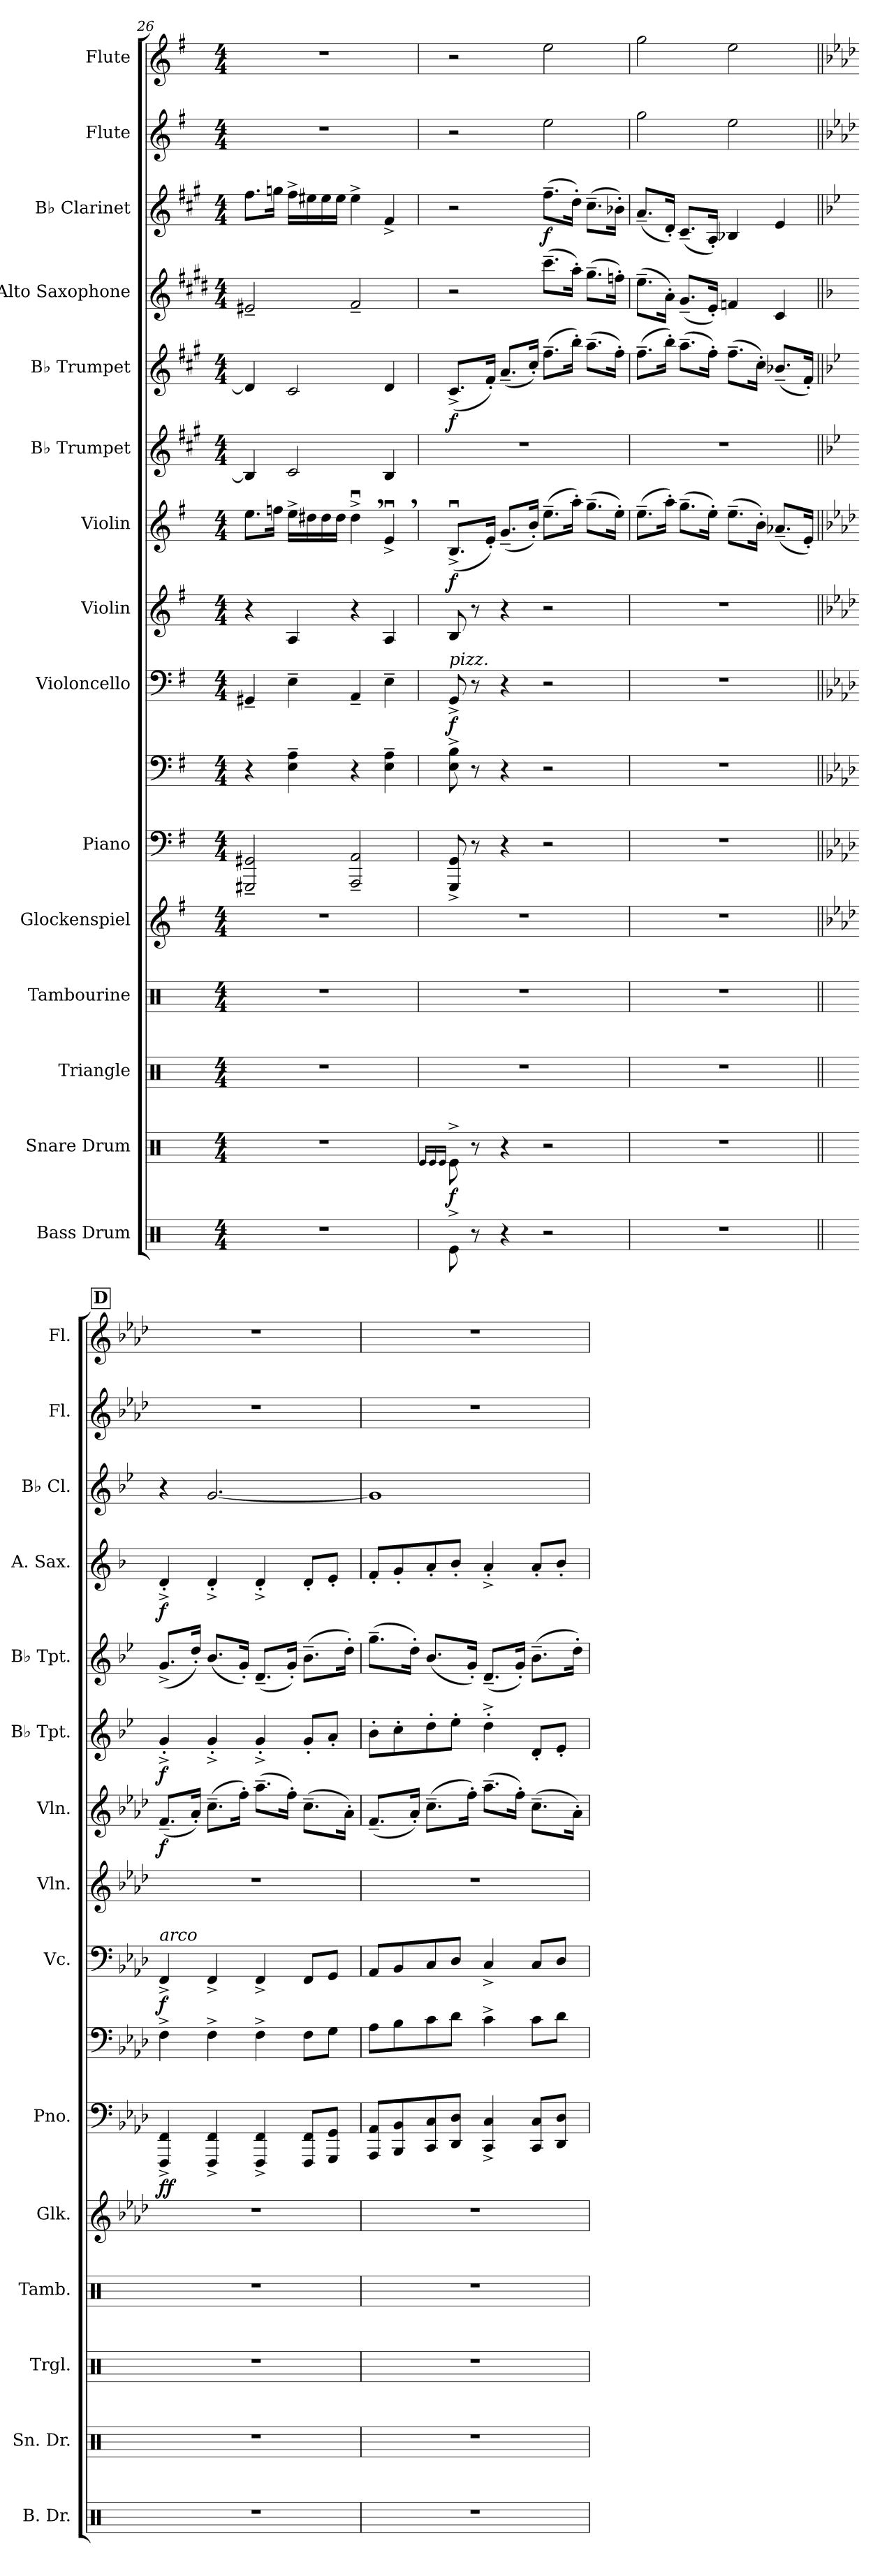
**kern	**kern	**dynam	**kern	**kern	**kern	**kern	**kern	**dynam	**kern	**dynam	**kern	**kern	**dynam	**kern	**dynam	**kern	**dynam	**kern	**dynam	**kern	**dynam	**kern	**kern
*part15	*part14	*part14	*part13	*part12	*part11	*part10	*part10	*part10	*part9	*part9	*part8	*part7	*part7	*part6	*part6	*part5	*part5	*part4	*part4	*part3	*part3	*part2	*part1
*staff16	*staff15	*staff15	*staff14	*staff13	*staff12	*staff11	*staff10	*staff10/11	*staff9	*staff9	*staff8	*staff7	*staff7	*staff6	*staff6	*staff5	*staff5	*staff4	*staff4	*staff3	*staff3	*staff2	*staff1
*I"Bass Drum	*I"Snare Drum	*	*I"Triangle	*I"Tambourine	*I"Glockenspiel	*I"Piano	*	*	*I"Violoncello	*	*I"Violin	*I"Violin	*	*I"B♭ Trumpet	*	*I"B♭ Trumpet	*	*I"Alto Saxophone	*	*I"B♭ Clarinet	*	*I"Flute	*I"Flute
*I'B. Dr.	*I'Sn. Dr.	*	*I'Trgl.	*I'Tamb.	*I'Glk.	*I'Pno.	*	*	*I'Vc.	*	*I'Vln.	*I'Vln.	*	*I'B♭ Tpt.	*	*I'B♭ Tpt.	*	*I'A. Sax.	*	*I'B♭ Cl.	*	*I'Fl.	*I'Fl.
!!LO:PB:g=z
*clefX	*clefX	*	*clefX	*clefX	*clefG2	*clefF4	*clefF4	*	*clefF4	*	*clefG2	*clefG2	*	*clefG2	*	*clefG2	*	*clefG2	*	*clefG2	*	*clefG2	*clefG2
*	*	*	*	*	*ITrd-14c-24	*	*	*	*	*	*	*	*	*ITrd1c2	*	*ITrd1c2	*	*ITrd5c9	*	*ITrd1c2	*	*	*
*k[]	*k[]	*	*k[]	*k[]	*k[f#]	*k[f#]	*k[f#]	*	*k[f#]	*	*k[f#]	*k[f#]	*	*k[f#]	*	*k[f#]	*	*k[f#]	*	*k[f#]	*	*k[f#]	*k[f#]
*M4/4	*M4/4	*	*M4/4	*M4/4	*M4/4	*M4/4	*M4/4	*	*M4/4	*	*M4/4	*M4/4	*	*M4/4	*	*M4/4	*	*M4/4	*	*M4/4	*	*M4/4	*M4/4
=26	=26	=26	=26	=26	=26	=26	=26	=26	=26	=26	=26	=26	=26	=26	=26	=26	=26	=26	=26	=26	=26	=26	=26
1r	1r	.	1r	1r	1r	2GGG#X/~ 2GG#X/~	4r	.	4GG#X~/	.	4r	8.ee\L	.	4A/]	.	4c/]	.	2G#X~/	.	8.ee\L	.	1r	1r
.	.	.	.	.	.	.	.	.	.	.	.	16ffn\Jk	.	.	.	.	.	.	.	16ffn\Jk	.	.	.
.	.	.	.	.	.	.	4E\~ 4A\~	.	4E~\	.	4A/	16ee^\LL	.	2B/	.	2B/	.	.	.	16ee^\LL	.	.	.
.	.	.	.	.	.	.	.	.	.	.	.	16dd#X\	.	.	.	.	.	.	.	16dd#X\	.	.	.
.	.	.	.	.	.	.	.	.	.	.	.	16dd#\	.	.	.	.	.	.	.	16dd#\	.	.	.
.	.	.	.	.	.	.	.	.	.	.	.	16dd#\JJ	.	.	.	.	.	.	.	16dd#\JJ	.	.	.
.	.	.	.	.	.	2AAA/~ 2AA/~	4r	.	4AA~/	.	4r	4dd#u^,\	.	.	.	.	.	2A~/	.	4dd#^\	.	.	.
.	.	.	.	.	.	.	4E\~ 4A\~	.	4E~\	.	4A/	4eu^,/	.	4A/	.	4c/	.	.	.	4e^/	.	.	.
=27	=27	=27	=27	=27	=27	=27	=27	=27	=27	=27	=27	=27	=27	=27	=27	=27	=27	=27	=27	=27	=27	=27	=27
.	16qRe/LL	.	.	.	.	.	.	.	.	.	.	.	.	.	.	.	.	.	.	.	.	.	.
.	16qRe/	.	.	.	.	.	.	.	.	.	.	.	.	.	.	.	.	.	.	.	.	.	.
.	16qRe/JJ	.	.	.	.	.	.	.	.	.	.	.	.	.	.	.	.	.	.	.	.	.	.
!	!	!	!	!	!	!	!	!	!LO:TX:a:i:t=pizz.	!	!	!	!	!	!	!	!	!	!	!	!	!	!
!	!	!LO:DY:b	!	!	!	!	!	!	!	!LO:DY:b	!	!	!LO:DY:b	!	!	!	!LO:DY:b	!	!	!	!	!	!
8Re^\	8Re^\	f	1r	1r	1r	8GGG/^ 8GG/^	8E\^ 8B\^	.	8GG^/	f	8B/	(8.Bu^/L	f	1r	.	(8.B^/L	f	2r	.	2r	.	2r	2r
8r	8r	.	.	.	.	8r	8r	.	8r	.	8r	.	.	.	.	.	.	.	.	.	.	.	.
.	.	.	.	.	.	.	.	.	.	.	.	16e'/Jk)	.	.	.	16e'/Jk)	.	.	.	.	.	.	.
4r	4r	.	.	.	.	4r	4r	.	4r	.	4r	(8.g~/L	.	.	.	(8.g~/L	.	.	.	.	.	.	.
.	.	.	.	.	.	.	.	.	.	.	.	16b'/Jk)	.	.	.	16b'/Jk)	.	.	.	.	.	.	.
!	!	!	!	!	!	!	!	!	!	!	!	!	!	!	!	!	!	!	!	!	!LO:DY:b	!	!
2r	2r	.	.	.	.	2r	2r	.	2r	.	2r	(8.ee~\L	.	.	.	(8.ee~\L	.	(8.ee~\L	.	(8.ee~\L	f	2ee\	2ee\
.	.	.	.	.	.	.	.	.	.	.	.	16aa'\Jk)	.	.	.	16aa'\Jk)	.	16cc'\Jk)	.	16cc'\Jk)	.	.	.
.	.	.	.	.	.	.	.	.	.	.	.	(8.gg~\L	.	.	.	(8.gg~\L	.	(8.b~\L	.	(8.b~\L	.	.	.
.	.	.	.	.	.	.	.	.	.	.	.	16ee'\Jk)	.	.	.	16ee'\Jk)	.	16a-X'\Jk)	.	16a-X'\Jk)	.	.	.
=28	=28	=28	=28	=28	=28	=28	=28	=28	=28	=28	=28	=28	=28	=28	=28	=28	=28	=28	=28	=28	=28	=28	=28
1r	1r	.	1r	1r	1r	1r	1r	.	1r	.	1r	(8.ee~\L	.	1r	.	(8.ee~\L	.	(8.g~\L	.	(8.g~/L	.	2gg\	2gg\
.	.	.	.	.	.	.	.	.	.	.	.	16aa'\Jk)	.	.	.	16aa'\Jk)	.	16c'\Jk)	.	16c'/Jk)	.	.	.
.	.	.	.	.	.	.	.	.	.	.	.	(8.gg~\L	.	.	.	(8.gg~\L	.	(8.B~/L	.	(8.B~/L	.	.	.
.	.	.	.	.	.	.	.	.	.	.	.	16ee'\Jk)	.	.	.	16ee'\Jk)	.	16G'/Jk)	.	16G'/Jk)	.	.	.
.	.	.	.	.	.	.	.	.	.	.	.	(8.ee~\L	.	.	.	(8.ee~\L	.	4A-X/	.	4A-X/	.	2ee\	2ee\
.	.	.	.	.	.	.	.	.	.	.	.	16b'\Jk)	.	.	.	16b'\Jk)	.	.	.	.	.	.	.
.	.	.	.	.	.	.	.	.	.	.	.	(8.a-X~/L	.	.	.	(8.a-X~/L	.	4E/	.	4d/	.	.	.
.	.	.	.	.	.	.	.	.	.	.	.	16e'/Jk)	.	.	.	16e'/Jk)	.	.	.	.	.	.	.
!!LO:PB:g=z
!!LO:REH:place=s1:a:B:fs=14:t=D
=29||	=29||	=29||	=29||	=29||	=29||	=29||	=29||	=29||	=29||	=29||	=29||	=29||	=29||	=29||	=29||	=29||	=29||	=29||	=29||	=29||	=29||	=29||	=29||
*	*	*	*	*	*k[b-e-a-d-]	*k[b-e-a-d-]	*k[b-e-a-d-]	*	*k[b-e-a-d-]	*	*k[b-e-a-d-]	*k[b-e-a-d-]	*	*k[b-e-a-d-]	*	*k[b-e-a-d-]	*	*k[b-e-a-d-]	*	*k[b-e-a-d-]	*	*k[b-e-a-d-]	*k[b-e-a-d-]
!	!	!	!	!	!	!	!	!	!LO:TX:a:i:t=arco	!	!	!	!	!	!	!	!	!	!	!	!	!	!
!	!	!	!	!	!	!	!	!LO:DY:b=2	!	!	!	!	!	!	!	!	!	!	!	!	!	!	!
!	!	!	!	!	!	!	!	!LO:DY:n=1:b	!	!LO:DY:b	!	!	!LO:DY:b	!	!LO:DY:b	!	!	!	!LO:DY:b	!	!	!	!
1r	1r	.	1r	1r	1r	4FFF/^ 4FF/^	4F^\	f f	4FF^/	f	1r	(8.f~/L	f	4f^'/	f	(8.f^/L	.	4F^'/	f	4r	.	1r	1r
.	.	.	.	.	.	.	.	.	.	.	.	16a-'/Jk)	.	.	.	16cc'/Jk)	.	.	.	.	.	.	.
.	.	.	.	.	.	4FFF/^ 4FF/^	4F^\	.	4FF^/	.	.	(8.cc~\L	.	4f^'/	.	(8.a-/L	.	4F^'/	.	[2.f/	.	.	.
.	.	.	.	.	.	.	.	.	.	.	.	16ff'\Jk)	.	.	.	16f'/Jk)	.	.	.	.	.	.	.
.	.	.	.	.	.	4FFF/^ 4FF/^	4F^\	.	4FF^/	.	.	(8.aa-~\L	.	4f^'/	.	(8.c~/L	.	4F^'/	.	.	.	.	.
.	.	.	.	.	.	.	.	.	.	.	.	16ff'\Jk)	.	.	.	16f'/Jk)	.	.	.	.	.	.	.
.	.	.	.	.	.	8FFF/ 8FF/L	8F\L	.	8FF/L	.	.	(8.cc~\L	.	8f'/L	.	(8.a-~\L	.	8F'/L	.	.	.	.	.
.	.	.	.	.	.	8GGG/ 8GG/J	8G\J	.	8GG/J	.	.	.	.	8g'/J	.	.	.	8G'/J	.	.	.	.	.
.	.	.	.	.	.	.	.	.	.	.	.	16a-'\Jk)	.	.	.	16cc'\Jk)	.	.	.	.	.	.	.
=30	=30	=30	=30	=30	=30	=30	=30	=30	=30	=30	=30	=30	=30	=30	=30	=30	=30	=30	=30	=30	=30	=30	=30
1r	1r	.	1r	1r	1r	8AAA-/ 8AA-/L	8A-\L	.	8AA-/L	.	1r	(8.f~/L	.	8a-'\L	.	(8.ff~\L	.	8A-'/L	.	1f]	.	1r	1r
.	.	.	.	.	.	8BBB-/ 8BB-/	8B-\	.	8BB-/	.	.	.	.	8b-'\	.	.	.	8B-'/	.	.	.	.	.
.	.	.	.	.	.	.	.	.	.	.	.	16a-'/Jk)	.	.	.	16cc'\Jk)	.	.	.	.	.	.	.
.	.	.	.	.	.	8CC/ 8C/	8c\	.	8C/	.	.	(8.cc~\L	.	8cc'\	.	(8.a-/L	.	8c'/	.	.	.	.	.
.	.	.	.	.	.	8DD-/ 8D-/J	8d-\J	.	8D-/J	.	.	.	.	8dd-'\J	.	.	.	8d-'/J	.	.	.	.	.
.	.	.	.	.	.	.	.	.	.	.	.	16ff'\Jk)	.	.	.	16f'/Jk)	.	.	.	.	.	.	.
.	.	.	.	.	.	4CC/^ 4C/^	4c^\	.	4C^/	.	.	(8.aa-~\L	.	4cc^'\	.	(8.c~/L	.	4c^'/	.	.	.	.	.
.	.	.	.	.	.	.	.	.	.	.	.	16ff'\Jk)	.	.	.	16f'/Jk)	.	.	.	.	.	.	.
.	.	.	.	.	.	8CC/ 8C/L	8c\L	.	8C/L	.	.	(8.cc~\L	.	8c'/L	.	(8.a-~\L	.	8c'/L	.	.	.	.	.
.	.	.	.	.	.	8DD-/ 8D-/J	8d-\J	.	8D-/J	.	.	.	.	8d-'/J	.	.	.	8d-'/J	.	.	.	.	.
.	.	.	.	.	.	.	.	.	.	.	.	16a-'\Jk)	.	.	.	16cc'\Jk)	.	.	.	.	.	.	.
=	=	=	=	=	=	=	=	=	=	=	=	=	=	=	=	=	=	=	=	=	=	=	=
*-	*-	*-	*-	*-	*-	*-	*-	*-	*-	*-	*-	*-	*-	*-	*-	*-	*-	*-	*-	*-	*-	*-	*-
